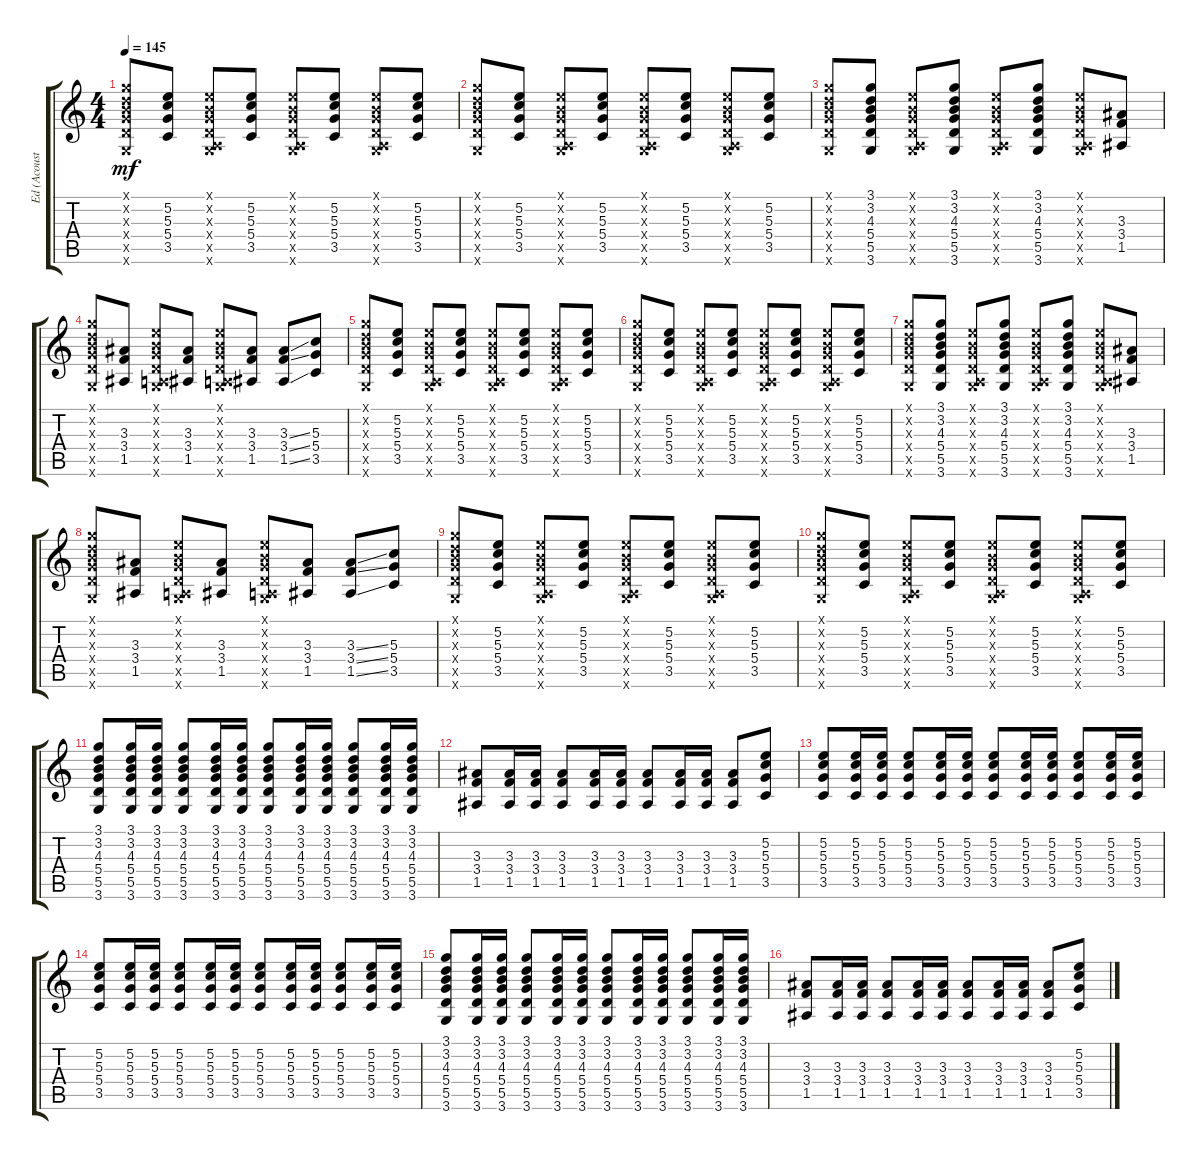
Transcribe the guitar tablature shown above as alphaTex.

\track ("Ed (Acoustic Overdub)" "Ed (Acoust") {instrument acousticguitarsteel}
\staff {score tabs}
\tuning (E4 B3 G3 D3 A2 E2) {hide}
\ts (4 4)
\tempo 145
\clef g2
\ks c
(3.1{x} 3.2{x} 4.3{x} 5.4{x} 5.5{x} 3.6{x}).8{dy mf} (5.2 5.3 5.4 3.5).8 (0.1{x} 0.2{x} 0.3{x} 0.4{x} 0.5{x} 3.6{x}).8 (5.2 5.3 5.4 3.5).8 (0.1{x} 0.2{x} 0.3{x} 0.4{x} 0.5{x} 3.6{x}).8 (5.2 5.3 5.4 3.5).8 (0.1{x} 0.2{x} 0.3{x} 0.4{x} 0.5{x} 3.6{x}).8 (5.2 5.3 5.4 3.5).8 |
(3.1{x} 3.2{x} 4.3{x} 5.4{x} 5.5{x} 3.6{x}).8 (5.2 5.3 5.4 3.5).8 (0.1{x} 0.2{x} 0.3{x} 0.4{x} 0.5{x} 3.6{x}).8 (5.2 5.3 5.4 3.5).8 (0.1{x} 0.2{x} 0.3{x} 0.4{x} 0.5{x} 3.6{x}).8 (5.2 5.3 5.4 3.5).8 (0.1{x} 0.2{x} 0.3{x} 0.4{x} 0.5{x} 3.6{x}).8 (5.2 5.3 5.4 3.5).8 |
(3.1{x} 3.2{x} 4.3{x} 5.4{x} 5.5{x} 3.6{x}).8 (3.1 3.2 4.3 5.4 5.5 3.6).8 (0.1{x} 0.2{x} 0.3{x} 0.4{x} 0.5{x} 3.6{x}).8 (3.1 3.2 4.3 5.4 5.5 3.6).8 (0.1{x} 0.2{x} 0.3{x} 0.4{x} 0.5{x} 3.6{x}).8 (3.1 3.2 4.3 5.4 5.5 3.6).8 (0.1{x} 0.2{x} 0.3{x} 0.4{x} 0.5{x} 3.6{x}).8 (3.3 3.4 1.5).8 |
(3.1{x} 3.2{x} 4.3{x} 5.4{x} 5.5{x} 3.6{x}).8 (3.3 3.4 1.5).8 (0.1{x} 0.2{x} 0.3{x} 0.4{x} 0.5{x} 3.6{x}).8 (3.3 3.4 1.5).8 (0.1{x} 0.2{x} 0.3{x} 0.4{x} 0.5{x} 3.6{x}).8 (3.3 3.4 1.5).8 (3.3{ss} 3.4{ss} 1.5{ss}).8 (5.3 5.4 3.5).8 |
(3.1{x} 3.2{x} 4.3{x} 5.4{x} 5.5{x} 3.6{x}).8 (5.2 5.3 5.4 3.5).8 (0.1{x} 0.2{x} 0.3{x} 0.4{x} 0.5{x} 3.6{x}).8 (5.2 5.3 5.4 3.5).8 (0.1{x} 0.2{x} 0.3{x} 0.4{x} 0.5{x} 3.6{x}).8 (5.2 5.3 5.4 3.5).8 (0.1{x} 0.2{x} 0.3{x} 0.4{x} 0.5{x} 3.6{x}).8 (5.2 5.3 5.4 3.5).8 |
(3.1{x} 3.2{x} 4.3{x} 5.4{x} 5.5{x} 3.6{x}).8 (5.2 5.3 5.4 3.5).8 (0.1{x} 0.2{x} 0.3{x} 0.4{x} 0.5{x} 3.6{x}).8 (5.2 5.3 5.4 3.5).8 (0.1{x} 0.2{x} 0.3{x} 0.4{x} 0.5{x} 3.6{x}).8 (5.2 5.3 5.4 3.5).8 (0.1{x} 0.2{x} 0.3{x} 0.4{x} 0.5{x} 3.6{x}).8 (5.2 5.3 5.4 3.5).8 |
(3.1{x} 3.2{x} 4.3{x} 5.4{x} 5.5{x} 3.6{x}).8 (3.1 3.2 4.3 5.4 5.5 3.6).8 (0.1{x} 0.2{x} 0.3{x} 0.4{x} 0.5{x} 3.6{x}).8 (3.1 3.2 4.3 5.4 5.5 3.6).8 (0.1{x} 0.2{x} 0.3{x} 0.4{x} 0.5{x} 3.6{x}).8 (3.1 3.2 4.3 5.4 5.5 3.6).8 (0.1{x} 0.2{x} 0.3{x} 0.4{x} 0.5{x} 3.6{x}).8 (3.3 3.4 1.5).8 |
(3.1{x} 3.2{x} 4.3{x} 5.4{x} 5.5{x} 3.6{x}).8 (3.3 3.4 1.5).8 (0.1{x} 0.2{x} 0.3{x} 0.4{x} 0.5{x} 3.6{x}).8 (3.3 3.4 1.5).8 (0.1{x} 0.2{x} 0.3{x} 0.4{x} 0.5{x} 3.6{x}).8 (3.3 3.4 1.5).8 (3.3{ss} 3.4{ss} 1.5{ss}).8 (5.3 5.4 3.5).8 |
(3.1{x} 3.2{x} 4.3{x} 5.4{x} 5.5{x} 3.6{x}).8 (5.2 5.3 5.4 3.5).8 (0.1{x} 0.2{x} 0.3{x} 0.4{x} 0.5{x} 3.6{x}).8 (5.2 5.3 5.4 3.5).8 (0.1{x} 0.2{x} 0.3{x} 0.4{x} 0.5{x} 3.6{x}).8 (5.2 5.3 5.4 3.5).8 (0.1{x} 0.2{x} 0.3{x} 0.4{x} 0.5{x} 3.6{x}).8 (5.2 5.3 5.4 3.5).8 |
(3.1{x} 3.2{x} 4.3{x} 5.4{x} 5.5{x} 3.6{x}).8 (5.2 5.3 5.4 3.5).8 (0.1{x} 0.2{x} 0.3{x} 0.4{x} 0.5{x} 3.6{x}).8 (5.2 5.3 5.4 3.5).8 (0.1{x} 0.2{x} 0.3{x} 0.4{x} 0.5{x} 3.6{x}).8 (5.2 5.3 5.4 3.5).8 (0.1{x} 0.2{x} 0.3{x} 0.4{x} 0.5{x} 3.6{x}).8 (5.2 5.3 5.4 3.5).8 |
(3.1 3.2 4.3 5.4 5.5 3.6).8 (3.1 3.2 4.3 5.4 5.5 3.6).16 (3.1 3.2 4.3 5.4 5.5 3.6).16 (3.1 3.2 4.3 5.4 5.5 3.6).8 (3.1 3.2 4.3 5.4 5.5 3.6).16 (3.1 3.2 4.3 5.4 5.5 3.6).16 (3.1 3.2 4.3 5.4 5.5 3.6).8 (3.1 3.2 4.3 5.4 5.5 3.6).16 (3.1 3.2 4.3 5.4 5.5 3.6).16 (3.1 3.2 4.3 5.4 5.5 3.6).8 (3.1 3.2 4.3 5.4 5.5 3.6).16 (3.1 3.2 4.3 5.4 5.5 3.6).16 |
(3.3 3.4 1.5).8 (3.3 3.4 1.5).16 (3.3 3.4 1.5).16 (3.3 3.4 1.5).8 (3.3 3.4 1.5).16 (3.3 3.4 1.5).16 (3.3 3.4 1.5).8 (3.3 3.4 1.5).16 (3.3 3.4 1.5).16 (3.3 3.4 1.5).8 (5.2 5.3 5.4 3.5).8 |
(5.2 5.3 5.4 3.5).8 (5.2 5.3 5.4 3.5).16 (5.2 5.3 5.4 3.5).16 (5.2 5.3 5.4 3.5).8 (5.2 5.3 5.4 3.5).16 (5.2 5.3 5.4 3.5).16 (5.2 5.3 5.4 3.5).8 (5.2 5.3 5.4 3.5).16 (5.2 5.3 5.4 3.5).16 (5.2 5.3 5.4 3.5).8 (5.2 5.3 5.4 3.5).16 (5.2 5.3 5.4 3.5).16 |
(5.2 5.3 5.4 3.5).8 (5.2 5.3 5.4 3.5).16 (5.2 5.3 5.4 3.5).16 (5.2 5.3 5.4 3.5).8 (5.2 5.3 5.4 3.5).16 (5.2 5.3 5.4 3.5).16 (5.2 5.3 5.4 3.5).8 (5.2 5.3 5.4 3.5).16 (5.2 5.3 5.4 3.5).16 (5.2 5.3 5.4 3.5).8 (5.2 5.3 5.4 3.5).16 (5.2 5.3 5.4 3.5).16 |
(3.1 3.2 4.3 5.4 5.5 3.6).8 (3.1 3.2 4.3 5.4 5.5 3.6).16 (3.1 3.2 4.3 5.4 5.5 3.6).16 (3.1 3.2 4.3 5.4 5.5 3.6).8 (3.1 3.2 4.3 5.4 5.5 3.6).16 (3.1 3.2 4.3 5.4 5.5 3.6).16 (3.1 3.2 4.3 5.4 5.5 3.6).8 (3.1 3.2 4.3 5.4 5.5 3.6).16 (3.1 3.2 4.3 5.4 5.5 3.6).16 (3.1 3.2 4.3 5.4 5.5 3.6).8 (3.1 3.2 4.3 5.4 5.5 3.6).16 (3.1 3.2 4.3 5.4 5.5 3.6).16 |
(3.3 3.4 1.5).8 (3.3 3.4 1.5).16 (3.3 3.4 1.5).16 (3.3 3.4 1.5).8 (3.3 3.4 1.5).16 (3.3 3.4 1.5).16 (3.3 3.4 1.5).8 (3.3 3.4 1.5).16 (3.3 3.4 1.5).16 (3.3 3.4 1.5).8 (5.2 5.3 5.4 3.5).8
